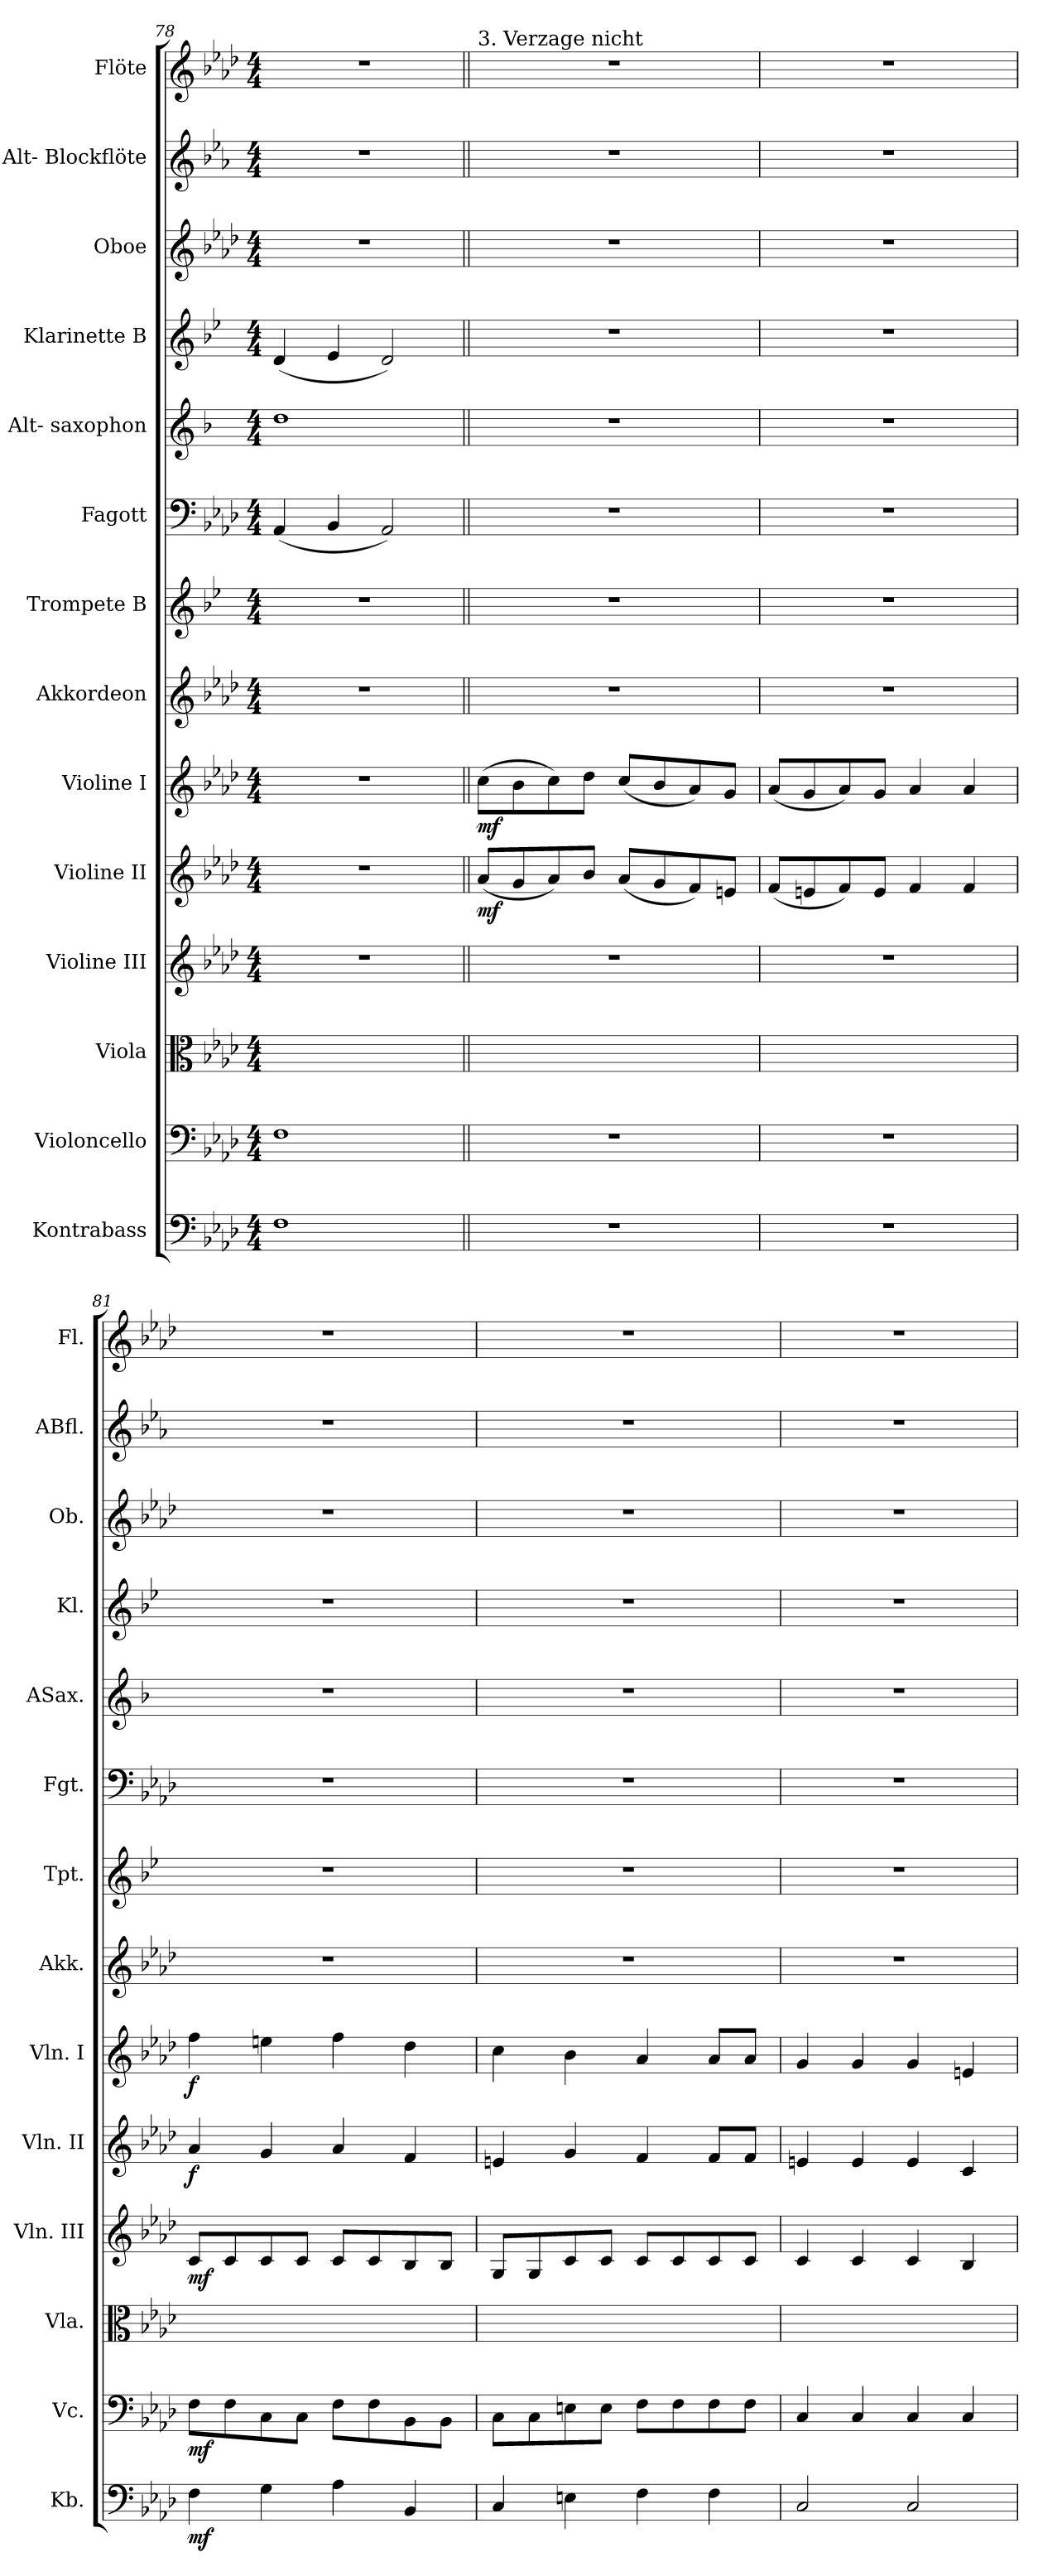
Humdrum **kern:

**kern	**dynam	**kern	**dynam	**kern	**kern	**dynam	**kern	**dynam	**kern	**dynam	**kern	**kern	**kern	**kern	**kern	**kern	**kern	**kern
*part14	*part14	*part13	*part13	*part12	*part11	*part11	*part10	*part10	*part9	*part9	*part8	*part7	*part6	*part5	*part4	*part3	*part2	*part1
*staff14	*staff14	*staff13	*staff13	*staff12	*staff11	*staff11	*staff10	*staff10	*staff9	*staff9	*staff8	*staff7	*staff6	*staff5	*staff4	*staff3	*staff2	*staff1
*I"Kontrabass	*	*I"Violoncello	*	*I"Viola	*I"Violine III	*	*I"Violine II	*	*I"Violine I	*	*I"Akkordeon	*I"Trompete B	*I"Fagott	*I"Alt- saxophon	*I"Klarinette B	*I"Oboe	*I"Alt- Blockflöte	*I"Flöte
*I'Kb.	*	*I'Vc.	*	*I'Vla.	*I'Vln. III	*	*I'Vln. II	*	*I'Vln. I	*	*I'Akk.	*I'Tpt.	*I'Fgt.	*I'ASax.	*I'Kl.	*I'Ob.	*I'ABfl.	*I'Fl.
*clefF4	*	*clefF4	*	*clefC3	*clefG2	*	*clefG2	*	*clefG2	*	*clefG2	*clefG2	*clefF4	*clefG2	*clefG2	*clefG2	*clefG2	*clefG2
*ITrd7c12	*	*	*	*	*	*	*	*	*	*	*	*ITrd1c2	*	*ITrd5c9	*ITrd1c2	*	*ITrd-3c-5	*
*k[b-e-a-d-]	*	*k[b-e-a-d-]	*	*k[b-e-a-d-]	*k[b-e-a-d-]	*	*k[b-e-a-d-]	*	*k[b-e-a-d-]	*	*k[b-e-a-d-]	*k[b-e-a-d-]	*k[b-e-a-d-]	*k[b-e-a-d-]	*k[b-e-a-d-]	*k[b-e-a-d-]	*k[b-e-a-d-]	*k[b-e-a-d-]
*f:	*	*f:	*	*f:	*f:	*	*f:	*	*f:	*	*f:	*f:	*f:	*f:	*f:	*f:	*f:	*f:
*M4/4	*	*M4/4	*	*M4/4	*M4/4	*	*M4/4	*	*M4/4	*	*M4/4	*M4/4	*M4/4	*M4/4	*M4/4	*M4/4	*M4/4	*M4/4
=78	=78	=78	=78	=78	=78	=78	=78	=78	=78	=78	=78	=78	=78	=78	=78	=78	=78	=78
1FFi	.	1Fi	.	1ryy	1r	.	1r	.	1r	.	1r	1r	(4AA-i/	1fi	(4ci/	1r	1r	1r
.	.	.	.	.	.	.	.	.	.	.	.	.	4BB-i/	.	4d-i/	.	.	.
.	.	.	.	.	.	.	.	.	.	.	.	.	2AA-i/)	.	2ci/)	.	.	.
=79||	=79||	=79||	=79||	=79||	=79||	=79||	=79||	=79||	=79||	=79||	=79||	=79||	=79||	=79||	=79||	=79||	=79||	=79||
!	!	!	!	!	!	!	!	!	!	!	!	!	!	!	!	!	!	!LO:TX:a:t=3. Verzage nicht
1r	.	1r	.	1ryy	1r	.	(8a-i/L	mf	(8cci\L	mf	1r	1r	1r	1r	1r	1r	1r	1r
.	.	.	.	.	.	.	8gi/	.	8b-i\	.	.	.	.	.	.	.	.	.
.	.	.	.	.	.	.	8a-i/)	.	8cci\)	.	.	.	.	.	.	.	.	.
.	.	.	.	.	.	.	8b-i/J	.	8dd-i\J	.	.	.	.	.	.	.	.	.
.	.	.	.	.	.	.	(8a-i/L	.	(8cci/L	.	.	.	.	.	.	.	.	.
.	.	.	.	.	.	.	8gi/	.	8b-i/	.	.	.	.	.	.	.	.	.
.	.	.	.	.	.	.	8fi/)	.	8a-i/)	.	.	.	.	.	.	.	.	.
.	.	.	.	.	.	.	8eni/J	.	8gi/J	.	.	.	.	.	.	.	.	.
=80	=80	=80	=80	=80	=80	=80	=80	=80	=80	=80	=80	=80	=80	=80	=80	=80	=80	=80
1r	.	1r	.	1ryy	1r	.	(8fi/L	.	(8a-i/L	.	1r	1r	1r	1r	1r	1r	1r	1r
.	.	.	.	.	.	.	8eni/	.	8gi/	.	.	.	.	.	.	.	.	.
.	.	.	.	.	.	.	8fi/)	.	8a-i/)	.	.	.	.	.	.	.	.	.
.	.	.	.	.	.	.	8ei/J	.	8gi/J	.	.	.	.	.	.	.	.	.
.	.	.	.	.	.	.	4fi/	.	4a-i/	.	.	.	.	.	.	.	.	.
.	.	.	.	.	.	.	4fi/	.	4a-i/	.	.	.	.	.	.	.	.	.
!!LO:PB:g=z
=81	=81	=81	=81	=81	=81	=81	=81	=81	=81	=81	=81	=81	=81	=81	=81	=81	=81	=81
4FFi\	mf	8Fi\L	mf	8ci\Lyy	8ci/L	mf	4a-i/	f	4ffi\	f	1r	1r	1r	1r	1r	1r	1r	1r
.	.	8Fi\	.	8ci\yy	8ci/	.	.	.	.	.	.	.	.	.	.	.	.	.
4GGi\	.	8Ci\	.	8ci\yy	8ci/	.	4gi/	.	4eeni\	.	.	.	.	.	.	.	.	.
.	.	8Ci\J	.	8ci\Jyy	8ci/J	.	.	.	.	.	.	.	.	.	.	.	.	.
4AA-i\	.	8Fi\L	.	8ci/Lyy	8ci/L	.	4a-i/	.	4ffi\	.	.	.	.	.	.	.	.	.
.	.	8Fi\	.	8ci/yy	8ci/	.	.	.	.	.	.	.	.	.	.	.	.	.
4BBB-i/	.	8BB-i\	.	8B-i/yy	8B-i/	.	4fi/	.	4dd-i\	.	.	.	.	.	.	.	.	.
.	.	8BB-i\J	.	8B-i/Jyy	8B-i/J	.	.	.	.	.	.	.	.	.	.	.	.	.
=82	=82	=82	=82	=82	=82	=82	=82	=82	=82	=82	=82	=82	=82	=82	=82	=82	=82	=82
4CCi/	.	8Ci\L	.	8Gi/Lyy	8Gi/L	.	4eni/	.	4cci\	.	1r	1r	1r	1r	1r	1r	1r	1r
.	.	8Ci\	.	8Gi/yy	8Gi/	.	.	.	.	.	.	.	.	.	.	.	.	.
4EEni\	.	8Eni\	.	8ci/yy	8ci/	.	4gi/	.	4b-i\	.	.	.	.	.	.	.	.	.
.	.	8Ei\J	.	8ci/Jyy	8ci/J	.	.	.	.	.	.	.	.	.	.	.	.	.
4FFi\	.	8Fi\L	.	8ci\Lyy	8ci/L	.	4fi/	.	4a-i/	.	.	.	.	.	.	.	.	.
.	.	8Fi\	.	8ci\yy	8ci/	.	.	.	.	.	.	.	.	.	.	.	.	.
4FFi\	.	8Fi\	.	8ci\yy	8ci/	.	8fi/L	.	8a-i/L	.	.	.	.	.	.	.	.	.
.	.	8Fi\J	.	8ci\Jyy	8ci/J	.	8fi/J	.	8a-i/J	.	.	.	.	.	.	.	.	.
=83	=83	=83	=83	=83	=83	=83	=83	=83	=83	=83	=83	=83	=83	=83	=83	=83	=83	=83
2CCi/	.	4Ci/	.	4ci\yy	4ci/	.	4eni/	.	4gi/	.	1r	1r	1r	1r	1r	1r	1r	1r
.	.	4Ci/	.	4ci\yy	4ci/	.	4ei/	.	4gi/	.	.	.	.	.	.	.	.	.
2CCi/	.	4Ci/	.	4ci\yy	4ci/	.	4ei/	.	4gi/	.	.	.	.	.	.	.	.	.
.	.	4Ci/	.	4B-i/yy	4B-i/	.	4ci/	.	4eni/	.	.	.	.	.	.	.	.	.
=	=	=	=	=	=	=	=	=	=	=	=	=	=	=	=	=	=	=
*-	*-	*-	*-	*-	*-	*-	*-	*-	*-	*-	*-	*-	*-	*-	*-	*-	*-	*-
